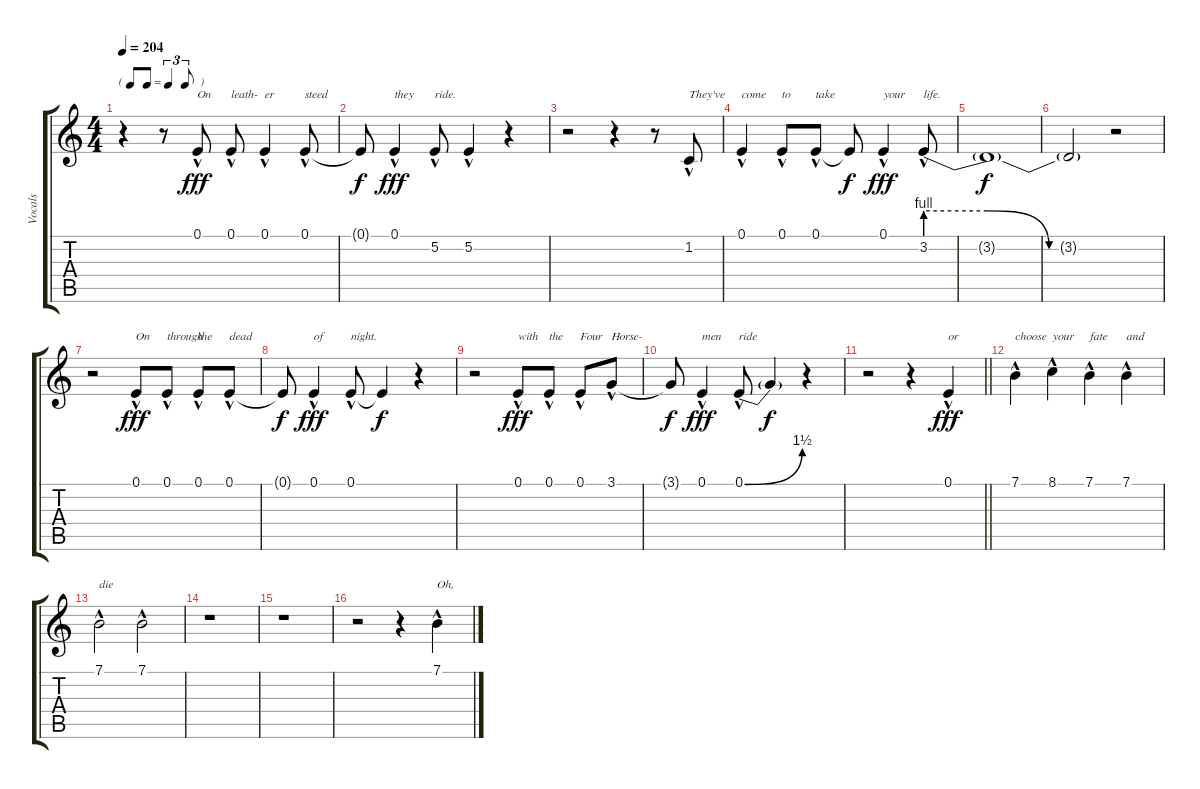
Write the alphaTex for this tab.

\track ("Vocals" "Vocals") {instrument synthbrass2}
\staff {score tabs}
\tuning (E4 B3 G3 D3 A2 E2) {hide}
\ts (4 4)
\tf triplet8th
\tempo 204
\clef g2
\ks c
r.4{dy fff} r.8 0.1{hac}.8{txt "On"} 0.1{hac}.8{txt "leath-"} 0.1{hac}.4{txt "er"} 0.1{hac}.8{txt "steed"} |
0.1{t}.8{dy f} 0.1{hac}.4{txt "they" dy fff} 5.2{hac}.8{txt "ride."} 5.2{hac}.4 r.4 |
r.2 r.4 r.8 1.2{hac}.8{txt "They've"} |
0.1{hac}.4{txt "come"} 0.1{hac}.8{txt "to"} 0.1{hac}.8{txt "take"} 0.1{t}.8{dy f} 0.1{hac}.4{txt "your" dy fff} 3.2{be (custom 0 4 20 4 40 0 60 0) hac}.8{txt "life."} |
3.2{t}.1{dy f} |
3.2{t}.2 r.2 |
r.2 0.1{hac}.8{txt "On" dy fff} 0.1{hac}.8{txt "through"} 0.1{hac}.8{txt "the"} 0.1{hac}.8{txt "dead"} |
0.1{t}.8{dy f} 0.1{hac}.4{txt "of" dy fff} 0.1{hac}.8{txt "night."} 0.1{t}.4{dy f} r.4 |
r.2 0.1{hac}.8{txt "with" dy fff} 0.1{hac}.8{txt "the"} 0.1{hac}.8{txt "Four"} 3.1{hac}.8{txt "Horse-"} |
3.1{t}.8{dy f} 0.1{hac}.4{txt "men" dy fff} 0.1{be (bend 0 0 60 6) hac}.8{txt "ride"} 0.1{t}.4{dy f} r.4 |
\barLineRight lightlight
r.2 r.4 0.1{hac}.4{txt "or" dy fff} |
7.1{hac}.4{txt "choose"} 8.1{hac}.4{txt "your"} 7.1{hac}.4{txt "fate"} 7.1{hac}.4{txt "and"} |
7.1{hac}.2{txt "die"} 7.1{hac}.2 |
r.1 |
r.1 |
r.2 r.4 7.1{hac}.4{txt "Oh,"}
